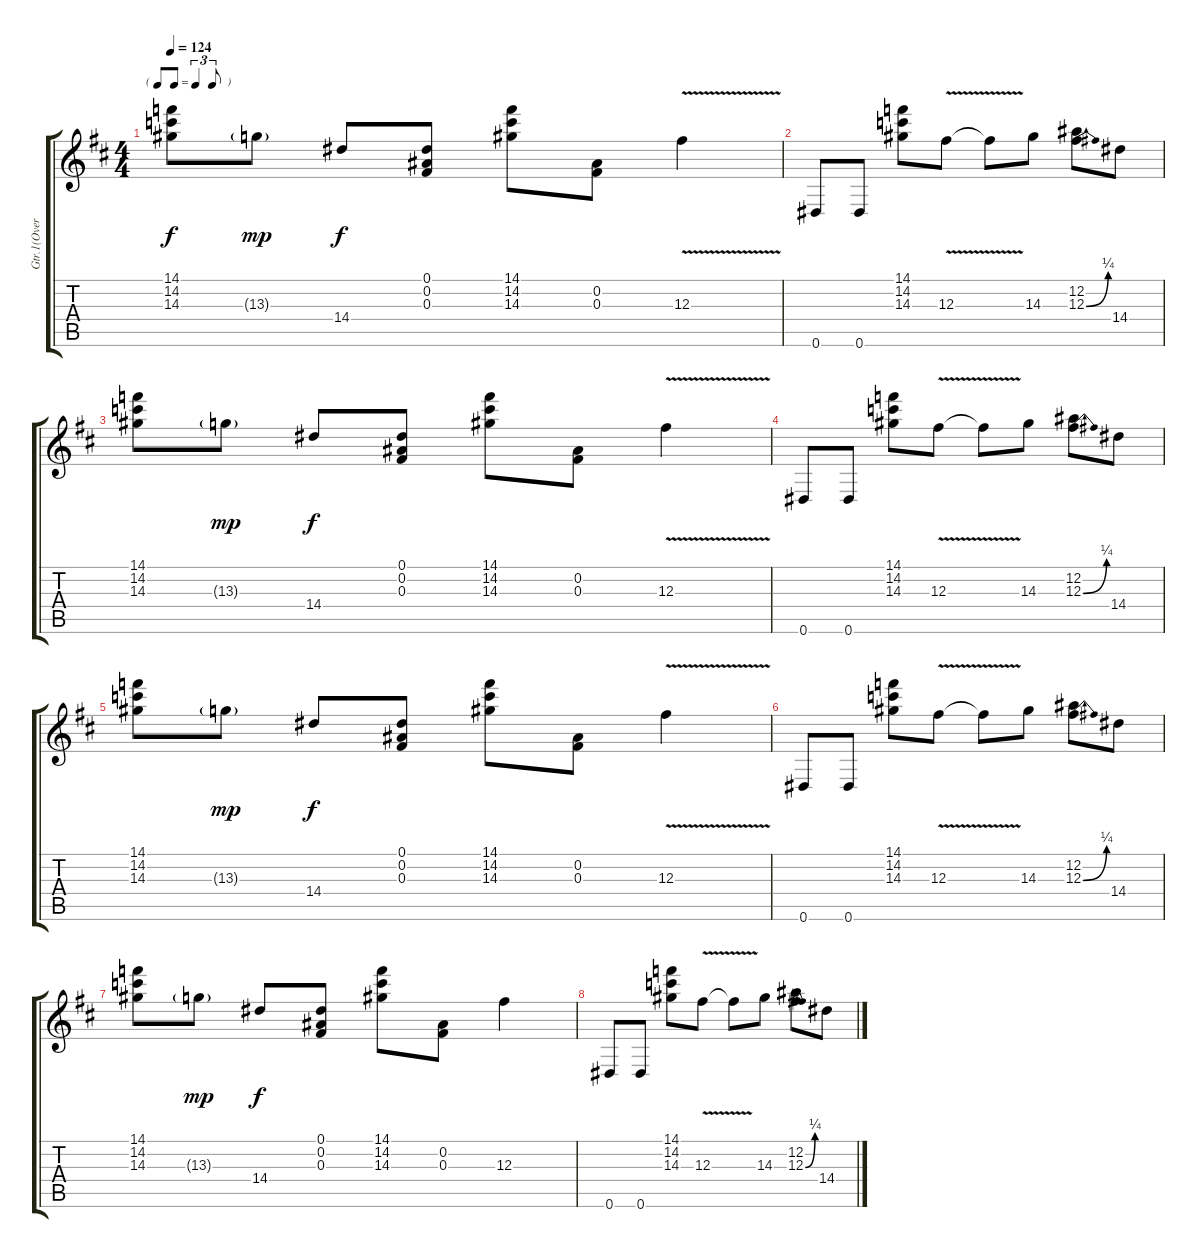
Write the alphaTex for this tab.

\track ("Gtr.1(Overdriven Gtr. Tune Down 1/2 Step" "Gtr.1(Over") {instrument overdrivenguitar}
\staff {score tabs}
\tuning (Eb4 Bb3 Gb3 Db3 Ab2 Eb2) {hide}
\ts (4 4)
\tf triplet8th
\tempo 124
\clef g2
\ks d
(14.1 14.2 14.3).8{dy f} 13.3{g}.8{dy mp} 14.4.8{dy f} (0.1 0.2 0.3).8 (14.1 14.2 14.3).8 (0.2 0.3).8 12.3{v}.4 |
0.6.8 0.6.8 (14.1 14.2 14.3).8 12.3{v}.8 12.3{v t}.8 14.3.8 (12.2 12.3{be (bend 0 0 60 1)}).8 14.4.8 |
(14.1 14.2 14.3).8 13.3{g}.8{dy mp} 14.4.8{dy f} (0.1 0.2 0.3).8 (14.1 14.2 14.3).8 (0.2 0.3).8 12.3{v}.4 |
0.6.8 0.6.8 (14.1 14.2 14.3).8 12.3{v}.8 12.3{v t}.8 14.3.8 (12.2 12.3{be (bend 0 0 60 1)}).8 14.4.8 |
(14.1 14.2 14.3).8 13.3{g}.8{dy mp} 14.4.8{dy f} (0.1 0.2 0.3).8 (14.1 14.2 14.3).8 (0.2 0.3).8 12.3{v}.4 |
0.6.8 0.6.8 (14.1 14.2 14.3).8 12.3{v}.8 12.3{v t}.8 14.3.8 (12.2 12.3{be (bend 0 0 60 1)}).8 14.4.8 |
(14.1 14.2 14.3).8 13.3{g}.8{dy mp} 14.4.8{dy f} (0.1 0.2 0.3).8 (14.1 14.2 14.3).8 (0.2 0.3).8 12.3.4 |
0.6.8 0.6.8 (14.1 14.2 14.3).8 12.3{v}.8 12.3{v t}.8 14.3.8 (12.2 12.3{be (bend 0 0 60 1)}).8 14.4.8
